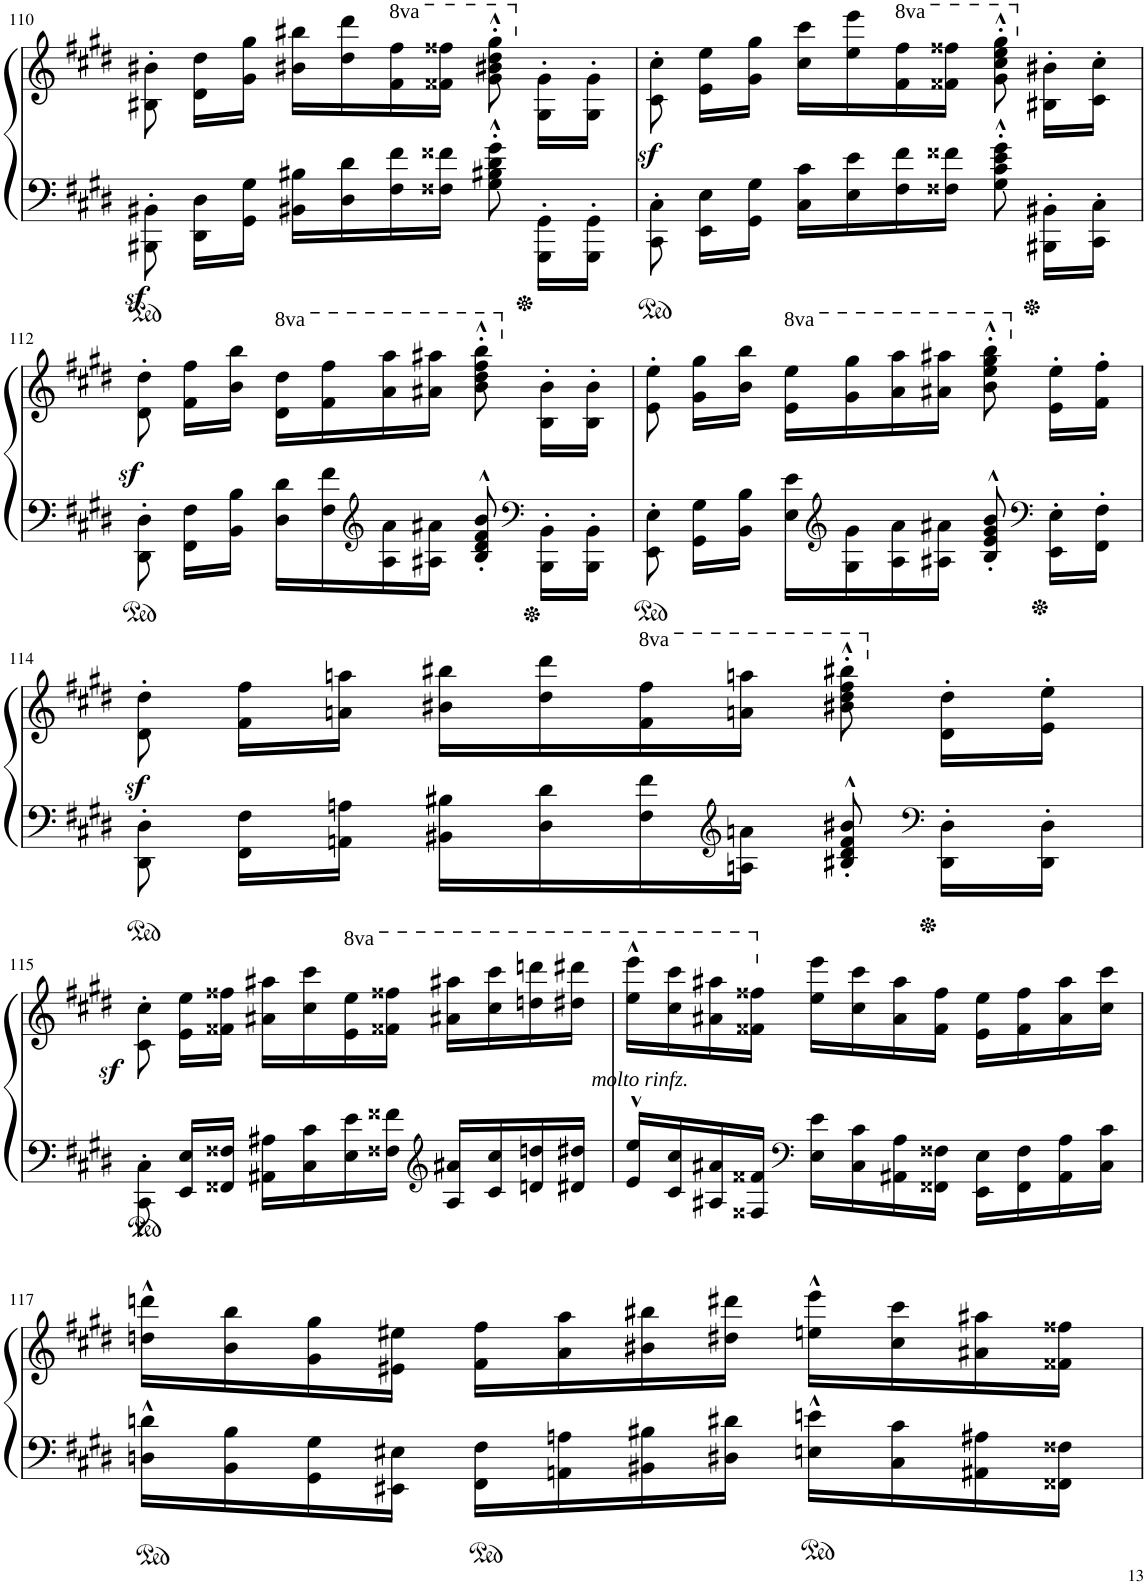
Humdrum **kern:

**kern	**kern	**dynam
*part1	*part1	*part1
*staff2	*staff1	*staff1/2
*I"Piano	*	*
*I'Pno	*	*
!!LO:PB:g=z
*clefF4	*clefG2	*
*k[f#c#g#d#]	*k[f#c#g#d#]	*
*M3/4	*M3/4	*
=110	=110	=110
8BBB#X\z<' 8BB#X\z<'	8B#X\' 8b#X\'	.
16DD#\ 16D#\LL	16d#\ 16dd#\LL	.
16GG#\ 16G#\JJ	16g#\ 16gg#\JJ	.
16BB#X\ 16B#X\LL	16b#X\ 16bb#X\LL	.
16D#\ 16d#\	16dd#\ 16ddd#\	.
*	*8va	*
16F#\ 16f#\	16ff#\ 16fff#\	.
16F##X\ 16f##X\JJ	16ff##X\ 16fff##X\JJ	.
8G#\'^^ 8B#X\'^^ 8d#\'^^ 8g#\'^^	8gg#\'^^ 8bb#X\'^^ 8ddd#\'^^ 8ggg#\'^^	.
*	*X8va	*
16GGG#\' 16GG#\'LL	16G#\' 16g#\'LL	.
16GGG#\' 16GG#\'JJ	16G#\' 16g#\'JJ	.
=111	=111	=111
8CC#\' 8C#\'	8c#\z<' 8cc#\z<'	.
16EE\ 16E\LL	16e\ 16ee\LL	.
16GG#\ 16G#\JJ	16g#\ 16gg#\JJ	.
16C#\ 16c#\LL	16cc#\ 16ccc#\LL	.
16E\ 16e\	16ee\ 16eee\	.
*	*8va	*
16F#\ 16f#\	16ff#\ 16fff#\	.
16F##X\ 16f##X\JJ	16ff##X\ 16fff##X\JJ	.
8G#\'^^ 8c#\'^^ 8e\'^^ 8g#\'^^	8gg#\'^^ 8ccc#\'^^ 8eee\'^^ 8ggg#\'^^	.
*	*X8va	*
16BBB#X\' 16BB#X\'LL	16B#X\' 16b#X\'LL	.
16CC#\' 16C#\'JJ	16c#\' 16cc#\'JJ	.
!!LO:LB:g=z
=112	=112	=112
8DD#\' 8D#\'	8d#\z<' 8dd#\z<'	.
16FF#\ 16F#\LL	16f#\ 16ff#\LL	.
16BB\ 16B\JJ	16b\ 16bb\JJ	.
*	*8va	*
16D#\ 16d#\LL	16dd#\ 16ddd#\LL	.
16F#\ 16f#\	16ff#\ 16fff#\	.
*clefG2	*	*
16A\ 16a\	16aa\ 16aaa\	.
16A#X\ 16a#X\JJ	16aa#X\ 16aaa#X\JJ	.
8B/'^^ 8d#/'^^ 8f#/'^^ 8b/'^^	8bb\'^^ 8ddd#\'^^ 8fff#\'^^ 8bbb\'^^	.
*clefF4	*	*
*	*X8va	*
16BBB\' 16BB\'LL	16B\' 16b\'LL	.
16BBB\' 16BB\'JJ	16B\' 16b\'JJ	.
=113	=113	=113
8EE\' 8E\'	8e\' 8ee\'	.
16GG#\ 16G#\LL	16g#\ 16gg#\LL	.
16BB\ 16B\JJ	16b\ 16bb\JJ	.
*	*8va	*
16E\ 16e\LL	16ee\ 16eee\LL	.
*clefG2	*	*
16G#\ 16g#\	16gg#\ 16ggg#\	.
16A\ 16a\	16aa\ 16aaa\	.
16A#X\ 16a#X\JJ	16aa#X\ 16aaa#X\JJ	.
8B/'^^ 8e/'^^ 8g#/'^^ 8b/'^^	8bb\'^^ 8eee\'^^ 8ggg#\'^^ 8bbb\'^^	.
*clefF4	*	*
*	*X8va	*
16EE\' 16E\'LL	16e\' 16ee\'LL	.
16FF#\' 16F#\'JJ	16f#\' 16ff#\'JJ	.
!!LO:LB:g=z
=114	=114	=114
8DD#\' 8D#\'	8d#\z<' 8dd#\z<'	.
16FF#\ 16F#\LL	16f#\ 16ff#\LL	.
16AAn\ 16An\JJ	16an\ 16aan\JJ	.
16BB#X\ 16B#X\LL	16b#X\ 16bb#X\LL	.
16D#\ 16d#\	16dd#\ 16ddd#\	.
*	*8va	*
16F#\ 16f#\	16ff#\ 16fff#\	.
*clefG2	*	*
16An\ 16an\JJ	16aan\ 16aaan\JJ	.
8B#X/'^^ 8d#/'^^ 8f#/'^^ 8b#X/'^^	8bb#X\'^^ 8ddd#\'^^ 8fff#\'^^ 8bbb#X\'^^	.
*clefF4	*	*
*	*X8va	*
16DD#\' 16D#\'LL	16d#\' 16dd#\'LL	.
16DD#\' 16D#\'JJ	16e\' 16ee\'JJ	.
!!LO:LB:g=z
=115	=115	=115
8CC#\' 8C#\'	8c#\z<' 8cc#\z<'	.
16EE/ 16E/LL	16e\ 16ee\LL	.
16FF##X/ 16F##X/JJ	16f##X\ 16ff##X\JJ	.
16AA#X\ 16A#X\LL	16a#X\ 16aa#X\LL	.
16C#\ 16c#\	16cc#\ 16ccc#\	.
*	*8va	*
16E\ 16e\	16ee\ 16eee\	.
16F##X\ 16f##X\JJ	16ff##X\ 16fff##X\JJ	.
*clefG2	*	*
16A#/ 16a#X/LL	16aa#X\ 16aaa#X\LL	.
16c#/ 16cc#/	16ccc#\ 16cccc#\	.
16dn/ 16ddn/	16dddn\ 16ddddn\	.
16d#X/ 16dd#X/JJ	16ddd#X\ 16dddd#X\JJ	.
=116	=116	=116
!	!	!LO:DY:b
16e/^^ 16ee/^^LL	16eee\^^ 16eeee\^^LL	other-dynamics
16c#/ 16cc#/	16ccc#\ 16cccc#\	.
16A#X/ 16a#X/	16aa#X\ 16aaa#X\	.
16F##X/ 16f##X/JJ	16ff##X\ 16fff##X\JJ	.
*clefF4	*	*
*	*X8va	*
16E\ 16e\LL	16ee\ 16eee\LL	.
16C#\ 16c#\	16cc#\ 16ccc#\	.
16AA#X\ 16A#\	16a#\ 16aa#\	.
16FF##X\ 16F##X\JJ	16f##\ 16ff##\JJ	.
16EE\ 16E\LL	16e\ 16ee\LL	.
16FF##\ 16F##\	16f##\ 16ff##\	.
16AA#\ 16A#\	16a#\ 16aa#\	.
16C#\ 16c#\JJ	16cc#\ 16ccc#\JJ	.
!!LO:LB:g=z
=117	=117	=117
16Dn\^^ 16dn\^^LL	16ddn\^^ 16dddn\^^LL	.
16BB\ 16B\	16b\ 16bb\	.
16GG#\ 16G#\	16g#\ 16gg#\	.
16EE#X\ 16E#X\JJ	16e#X\ 16ee#X\JJ	.
16FF#\ 16F#\LL	16f#\ 16ff#\LL	.
16AAn\ 16An\	16a\ 16aa\	.
16BB#X\ 16B#X\	16b#X\ 16bb#X\	.
16D#X\ 16d#X\JJ	16dd#X\ 16ddd#X\JJ	.
16En\^^ 16en\^^LL	16een\^^ 16eee\^^LL	.
16C#\ 16c#\	16cc#\ 16ccc#\	.
16AA#X\ 16A#X\	16a#X\ 16aa#X\	.
16FF##X\ 16F##X\JJ	16f##X\ 16ff##X\JJ	.
=	=	=
*-	*-	*-
